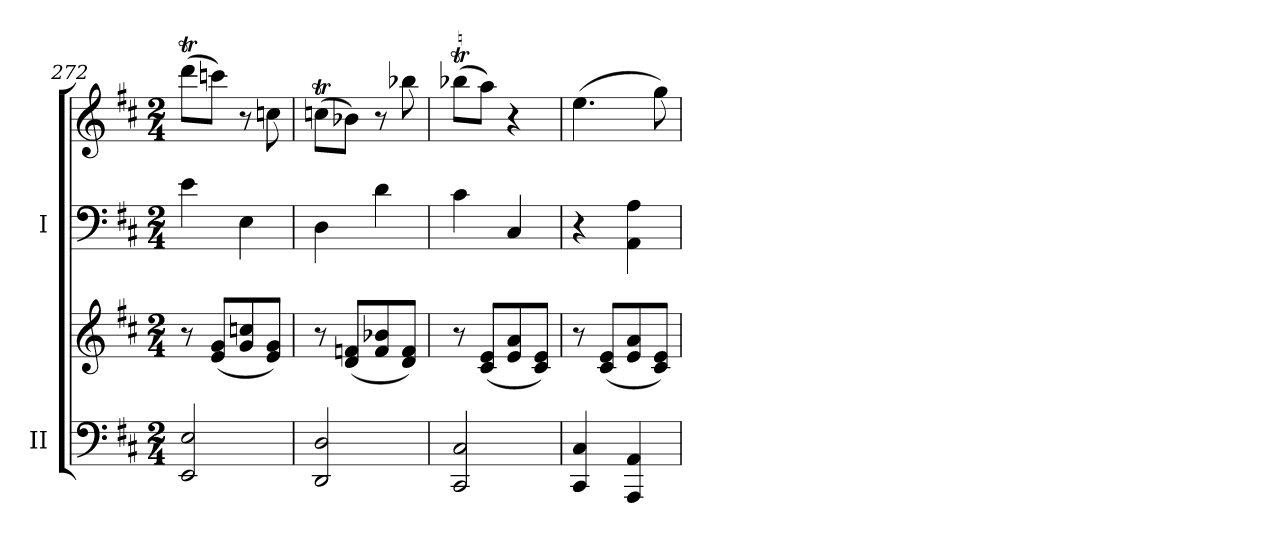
**kern	**kern	**kern	**kern
*part2	*part2	*part1	*part1
*staff4	*staff3	*staff2	*staff1
*I"II	*	*I"I	*
*I'II	*	*I'I	*
*clefF4	*clefG2	*clefF4	*clefG2
*k[f#c#]	*k[f#c#]	*k[f#c#]	*k[f#c#]
*M2/4	*M2/4	*M2/4	*M2/4
=272	=272	=272	=272
2EE/ 2E/	8r	4e\	(>8dddT\L
.	(<8e/ 8g/L	.	8cccn\J)
.	8g/ 8ccn/	4E\	8r
.	8e/ 8g/J)	.	8ccn\
=273	=273	=273	=273
2DD/ 2D/	8r	4D\	(>8ccnT\L
.	(<8d/ 8fn/L	.	8b-X\J)
.	8f/ 8b-X/	4d\	8r
.	8d/ 8f/J)	.	8bb-X\
=274	=274	=274	=274
2CC#/ 2C#/	8r	4c#\	(>8bb-XT\L
.	(<8c#/ 8e/L	.	8aa\J)
.	8e/ 8a/	4C#/	4r
.	8c#/ 8e/J)	.	.
=275	=275	=275	=275
4CC#/ 4C#/	8r	4r	(>4.ee\
.	(<8c#/ 8e/L	.	.
4AAA/ 4AA/	8e/ 8a/	4AA\ 4A\	.
.	8c#/ 8e/J)	.	8gg\)
=	=	=	=
*-	*-	*-	*-
